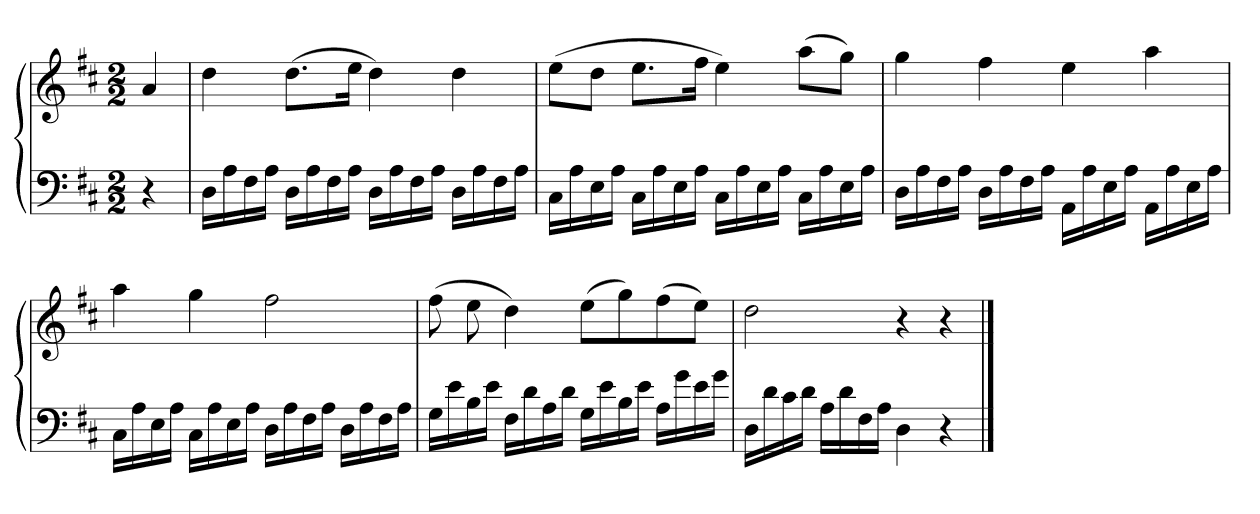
**kern	**kern
*part1	*part1
*staff2	*staff1
*clefF4	*clefG2
*k[f#c#]	*k[f#c#]
*D:	*D:
*M2/2	*M2/2
=	=
4r	4a
=	=
16DLL	4dd
16A	.
16F#	.
16AJJ	.
16DLL	(8.ddL
16A	.
16F#	.
16AJJ	16eeJk
16DLL	4dd)
16A	.
16F#	.
16AJJ	.
16DLL	4dd
16A	.
16F#	.
16AJJ	.
=	=
16C#LL	(8eeL
16A	.
16E	8ddJ
16AJJ	.
16C#LL	8.eeL
16A	.
16E	.
16AJJ	16ff#Jk
16C#LL	4ee)
16A	.
16E	.
16AJJ	.
16C#LL	(8aaL
16A	.
16E	8ggJ)
16AJJ	.
=	=
16DLL	4gg
16A	.
16F#	.
16AJJ	.
16DLL	4ff#
16A	.
16F#	.
16AJJ	.
16AALL	4ee
16A	.
16E	.
16AJJ	.
16AALL	4aa
16A	.
16E	.
16AJJ	.
=	=
16C#LL	4aa
16A	.
16E	.
16AJJ	.
16C#LL	4gg
16A	.
16E	.
16AJJ	.
16DLL	2ff#
16A	.
16F#	.
16AJJ	.
16DLL	.
16A	.
16F#	.
16AJJ	.
=	=
16GLL	(8ff#
16e	.
16B	8ee
16eJJ	.
16F#LL	4dd)
16d	.
16A	.
16dJJ	.
16GLL	(8eeL
16e	.
16B	8gg)
16eJJ	.
16ALL	(8ff#
16g	.
16e	8eeJ)
16gJJ	.
=	=
16DLL	2dd
16d	.
16c#	.
16dJJ	.
16ALL	.
16d	.
16F#	.
16AJJ	.
4D	4r
4r	4r
==	==
*-	*-
